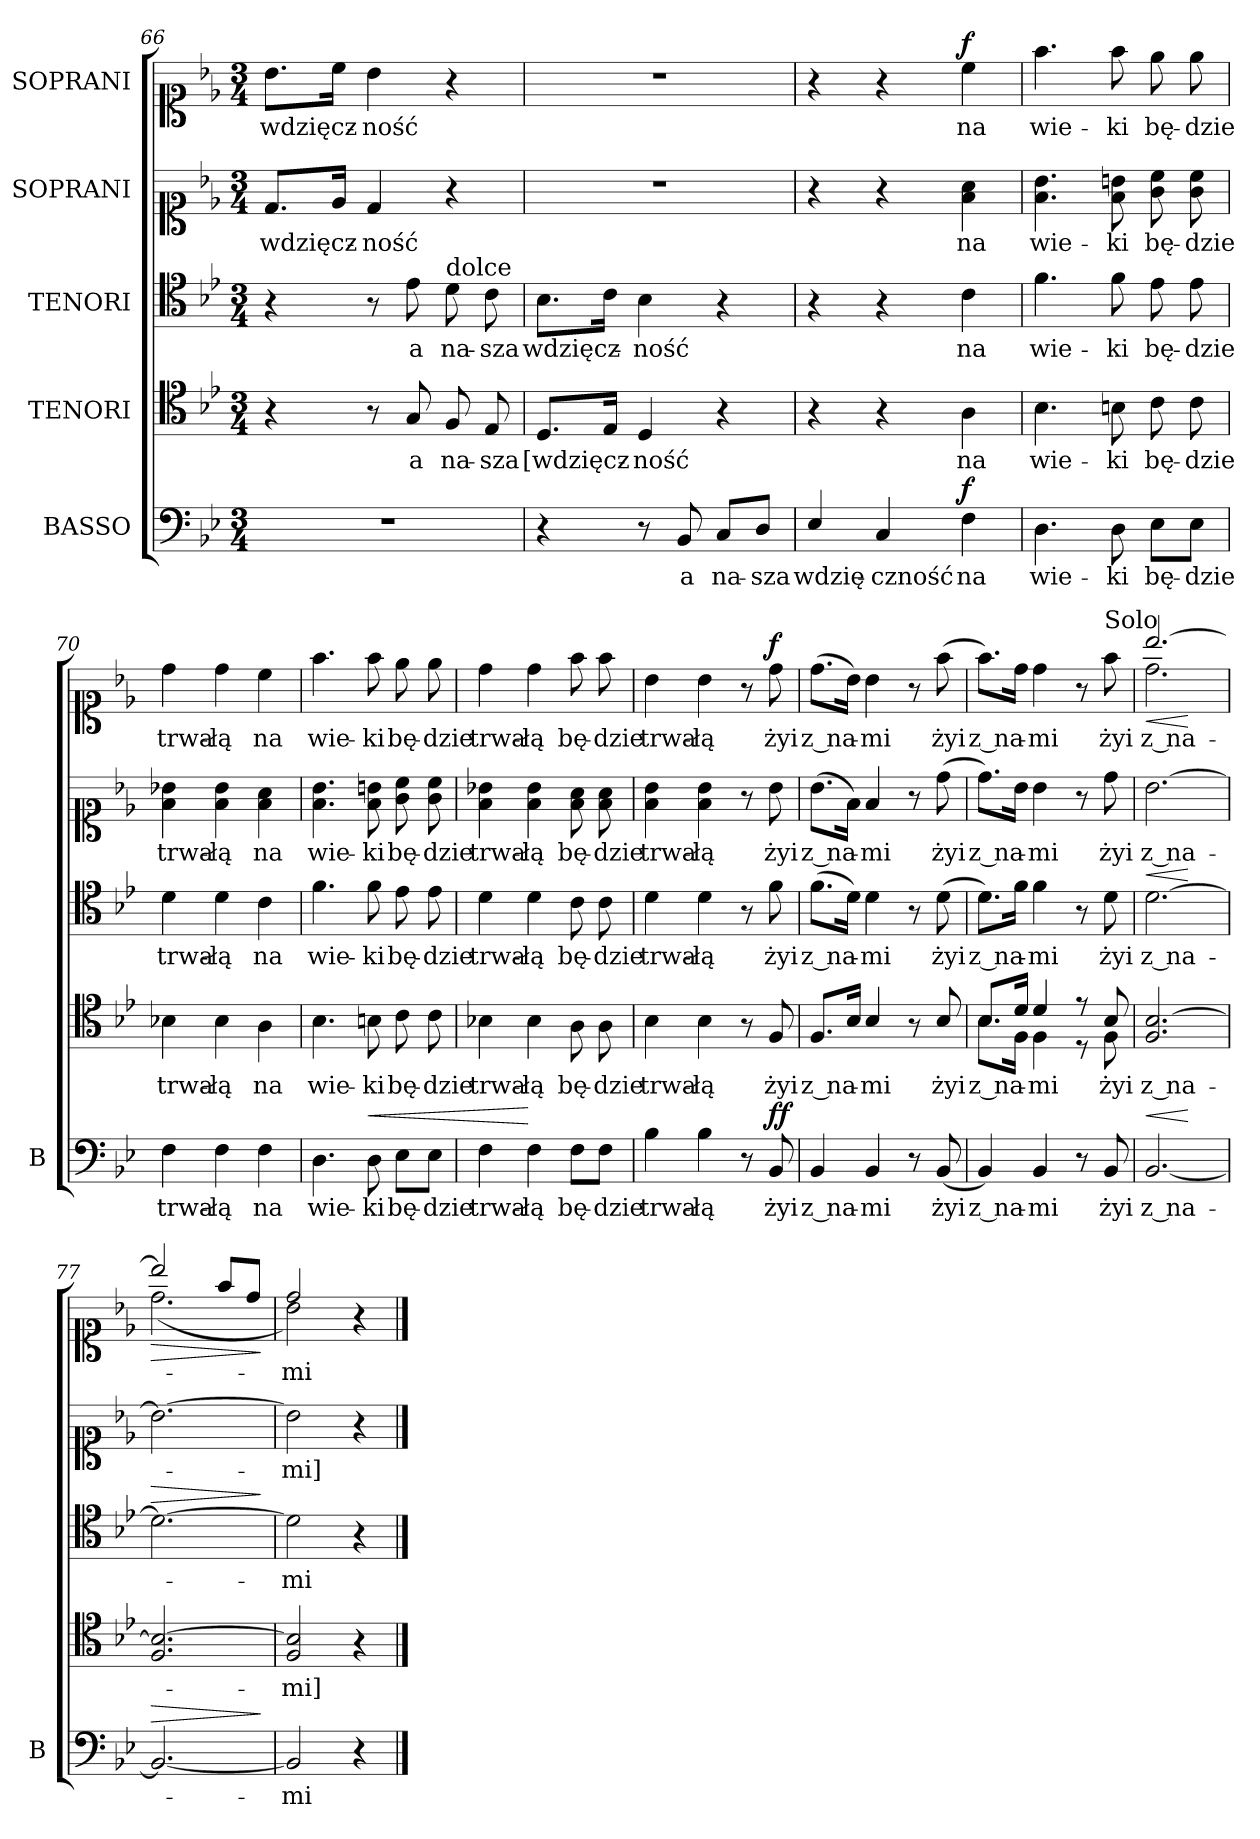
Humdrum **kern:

**kern	**text	**dynam	**kern	**text	**kern	**text	**dynam	**kern	**text	**kern	**text	**dynam
*part5	*part5	*part5	*part4	*part4	*part3	*part3	*part3	*part2	*part2	*part1	*part1	*part1
*staff5	*staff5	*staff5	*staff4	*staff4	*staff3	*staff3	*staff3	*staff2	*staff2	*staff1	*staff1	*staff1
*I"BASSO	*	*	*I"TENORI	*	*I"TENORI	*	*	*I"SOPRANI	*	*I"SOPRANI	*	*
*I'B	*	*	*	*	*	*	*	*	*	*	*	*
*clefF4	*	*	*clefC4	*	*clefC4	*	*	*clefC1	*	*clefC1	*	*
*k[b-e-]	*	*	*k[b-e-]	*	*k[b-e-]	*	*	*k[b-e-]	*	*k[b-e-]	*	*
*B-:	*	*	*B-:	*	*B-:	*	*	*B-:	*	*B-:	*	*
*M3/4	*	*	*M3/4	*	*M3/4	*	*	*M3/4	*	*M3/4	*	*
=66	=66	=66	=66	=66	=66	=66	=66	=66	=66	=66	=66	=66
2.r	.	.	4r	.	4r	.	.	8.d/L	wdzięcz-	8.b-\L	wdzięcz-	.
.	.	.	.	.	.	.	.	16e-/Jk	.	16cc\Jk	.	.
.	.	.	8r	.	8r	.	.	4d/	-ność	4b-\	-ność	.
.	.	.	8G/	a	8e-\	a	.	.	.	.	.	.
!	!	!	!	!	!LO:TX:a:t=dolce	!	!	!	!	!	!	!
.	.	.	8F/	na-	8d\	na-	.	4r	.	4r	.	.
.	.	.	8E-/	-sza	8c\	-sza	.	.	.	.	.	.
=67	=67	=67	=67	=67	=67	=67	=67	=67	=67	=67	=67	=67
4r	.	.	8.D/L	[wdzięcz-	8.B-\L	wdzięcz-	.	2.r	.	2.r	.	.
.	.	.	16E-/Jk	.	16c\Jk	.	.	.	.	.	.	.
8r	.	.	4D/	-ność	4B-\	-ność	.	.	.	.	.	.
8BB-/	a	.	.	.	.	.	.	.	.	.	.	.
8C/L	na-	.	4r	.	4r	.	.	.	.	.	.	.
8D/J	-sza	.	.	.	.	.	.	.	.	.	.	.
=68	=68	=68	=68	=68	=68	=68	=68	=68	=68	=68	=68	=68
4E-/	wdzię-	.	4r	.	4r	.	.	4r	.	4r	.	.
4C/	-czność	.	4r	.	4r	.	.	4r	.	4r	.	.
!	!	!LO:DY:a	!	!	!	!	!	!	!	!	!	!LO:DY:a
4F\	na	f	4A\	na	4c\	na	.	4f\ 4a\	na	4cc\	na	f
=69	=69	=69	=69	=69	=69	=69	=69	=69	=69	=69	=69	=69
4.D\	wie-	.	4.B-\	wie-	4.f\	wie-	.	4.f\ 4.b-\	wie-	4.ff\	wie-	.
8D\	-ki	.	8Bn\	-ki	8f\	-ki	.	8f\ 8bn\	-ki	8ff\	-ki	.
8E-\L	bę-	.	8c\	bę-	8e-\	bę-	.	8g\ 8cc\	bę-	8ee-\	bę-	.
8E-\J	-dzie	.	8c\	-dzie	8e-\	-dzie	.	8g\ 8cc\	-dzie	8ee-\	-dzie	.
=70	=70	=70	=70	=70	=70	=70	=70	=70	=70	=70	=70	=70
4F\	trwa-	.	4B-X\	trwa-	4d\	trwa-	.	4f\ 4b-X\	trwa-	4dd\	trwa-	.
4F\	-łą	.	4B-\	-łą	4d\	-łą	.	4f\ 4b-\	-łą	4dd\	-łą	.
4F\	na	.	4A\	na	4c\	na	.	4f\ 4a\	na	4cc\	na	.
=71	=71	=71	=71	=71	=71	=71	=71	=71	=71	=71	=71	=71
4.D\	wie-	.	4.B-\	wie-	4.f\	wie-	.	4.f\ 4.b-\	wie-	4.ff\	wie-	.
!	!	!LO:HP:a	!	!	!	!	!	!	!	!	!	!
8D\	-ki	<	8Bn\	-ki	8f\	-ki	.	8f\ 8bn\	-ki	8ff\	-ki	.
8E-\L	bę-	.	8c\	bę-	8e-\	bę-	.	8g\ 8cc\	bę-	8ee-\	bę-	.
8E-\J	-dzie	.	8c\	-dzie	8e-\	-dzie	.	8g\ 8cc\	-dzie	8ee-\	-dzie	.
=72	=72	=72	=72	=72	=72	=72	=72	=72	=72	=72	=72	=72
4F\	trwa-	.	4B-X\	trwa-	4d\	trwa-	.	4f\ 4b-X\	trwa-	4dd\	trwa-	.
4F\	-łą	[	4B-\	-łą	4d\	-łą	.	4f\ 4b-\	-łą	4dd\	-łą	.
8F\L	bę-	.	8A\	bę-	8c\	bę-	.	8f\ 8a\	bę-	8ff\	bę-	.
8F\J	-dzie	.	8A\	-dzie	8c\	-dzie	.	8f\ 8a\	-dzie	8ff\	-dzie	.
=73	=73	=73	=73	=73	=73	=73	=73	=73	=73	=73	=73	=73
4B-\	trwa-	.	4B-\	trwa-	4d\	trwa-	.	4f\ 4b-\	trwa-	4b-\	trwa-	.
4B-\	-łą	.	4B-\	-łą	4d\	-łą	.	4f\ 4b-\	-łą	4b-\	-łą	.
8r	.	.	8r	.	8r	.	.	8r	.	8r	.	.
!	!	!LO:DY:a	!	!	!	!	!	!	!	!	!	!LO:DY:a
8BB-/	żyi	ff	8F/	żyi	8f\	żyi	.	8b-\	żyi	8dd\	żyi	f
=74	=74	=74	=74	=74	=74	=74	=74	=74	=74	=74	=74	=74
4BB-/	z na-	.	8.F/L	z na-	(8.f\L	z na-	.	(8.b-\L	z na-	(8.dd\L	z na-	.
.	.	.	16B-/Jk	.	16d\Jk)	.	.	16f\Jk)	.	16b-\Jk)	.	.
4BB-/	-mi	.	4B-/	-mi	4d\	-mi	.	4f/	-mi	4b-\	-mi	.
8r	.	.	8r	.	8r	.	.	8r	.	8r	.	.
(8BB-/	żyi	.	8B-/	żyi	(8d\	żyi	.	(8dd\	żyi	(8ff\	żyi	.
=75	=75	=75	=75	=75	=75	=75	=75	=75	=75	=75	=75	=75
*	*	*	*^	*	*	*	*	*	*	*	*	*
4BB-/)	z na-	.	8.B-/L	8.B-\L	z na-	8.d\L)	z na-	.	8.dd\L)	z na-	8.ff\L)	z na-	.
.	.	.	16d/Jk	16F\Jk	.	16f\Jk	.	.	16b-\Jk	.	16dd\Jk	.	.
4BB-/	-mi	.	4d/	4F\	-mi	4f\	-mi	.	4b-\	-mi	4dd\	-mi	.
8r	.	.	8r	8r	.	8r	.	.	8r	.	8r	.	.
!	!	!	!	!	!	!	!	!	!	!	!LO:TX:a:t=Solo	!	!
8BB-/	żyi	.	8B-/	8F\	żyi	8d\	żyi	.	8dd\	żyi	8ff\	żyi	.
=76	=76	=76	=76	=76	=76	=76	=76	=76	=76	=76	=76	=76	=76
!	!	!LO:HP:a	!	!	!	!	!	!LO:HP:a	!	!	!	!	!LO:HP:b
*	*	*	*v	*v	*	*	*	*	*	*	*^	*	*
[2.BB-/	z na-	<	2.F/ [2.B-/	z na-	[2.d\	z na-	<	[2.b-\	z na-	[2.bb-/	2.dd\	z na-	<
*	*	*	*	*	*	*	*	*	*	*v	*v	*	*
.	.	[	.	.	.	.	[	.	.	.	.	[
=77	=77	=77	=77	=77	=77	=77	=77	=77	=77	=77	=77	=77
!	!	!LO:HP:a	!	!	!	!	!LO:HP:a	!	!	!	!	!LO:HP:b
*	*	*	*	*	*	*	*	*	*	*^	*	*
2.BB-/_	.	>	2.F/ 2.B-_/	.	2.d\_	.	>	2.b-\_	.	2bb-/]	(2.dd\	.	>
.	.	.	.	.	.	.	.	.	.	8ff/L	.	.	.
.	.	.	.	.	.	.	.	.	.	8dd/J	.	.	.
*	*	*	*	*	*	*	*	*	*	*v	*v	*	*
.	.	]	.	.	.	.	]	.	.	.	.	]
=78	=78	=78	=78	=78	=78	=78	=78	=78	=78	=78	=78	=78
*	*	*	*	*	*	*	*	*	*	*^	*	*
2BB-/]	-mi	.	2F/ 2B-]/	-mi]	2d\]	-mi	.	2b-\]	-mi]	2dd/	2b-\)	-mi	.
4r	.	.	4r	.	4r	.	.	4r	.	4r	4ryy	.	.
*	*	*	*	*	*	*	*	*	*	*v	*v	*	*
==	==	==	==	==	==	==	==	==	==	==	==	==
*-	*-	*-	*-	*-	*-	*-	*-	*-	*-	*-	*-	*-
